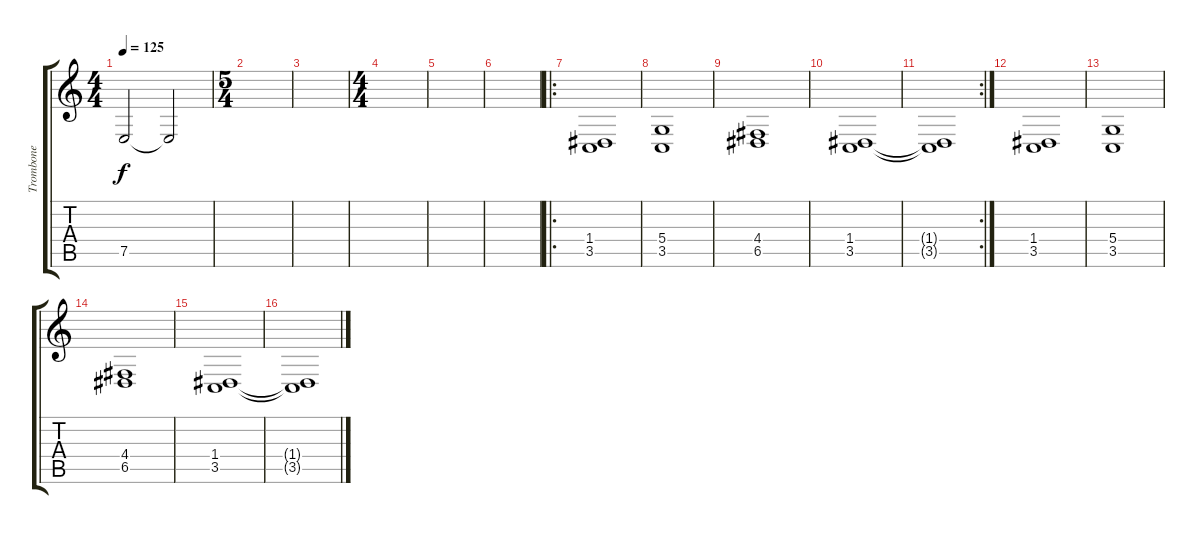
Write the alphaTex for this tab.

\track ("Trombone" "Trombone") {instrument trombone}
\staff {score tabs}
\tuning (E4 B3 G3 D3 A2 E2) {hide}
\ts (4 4)
\tempo 125
\clef g2
\ks c
7.5{t}.2{dy f} 7.5{t}.2 |
\ts (5 4)
|
|
\ts (4 4)
|
|
|
\ro
(1.4 3.5).1 |
(5.4 3.5).1 |
(4.4 6.5).1 |
(1.4 3.5).1 |
\rc 2
(1.4{t} 3.5{t}).1 |
(1.4 3.5).1 |
(5.4 3.5).1 |
(4.4 6.5).1 |
(1.4 3.5).1 |
(1.4{t} 3.5{t}).1
